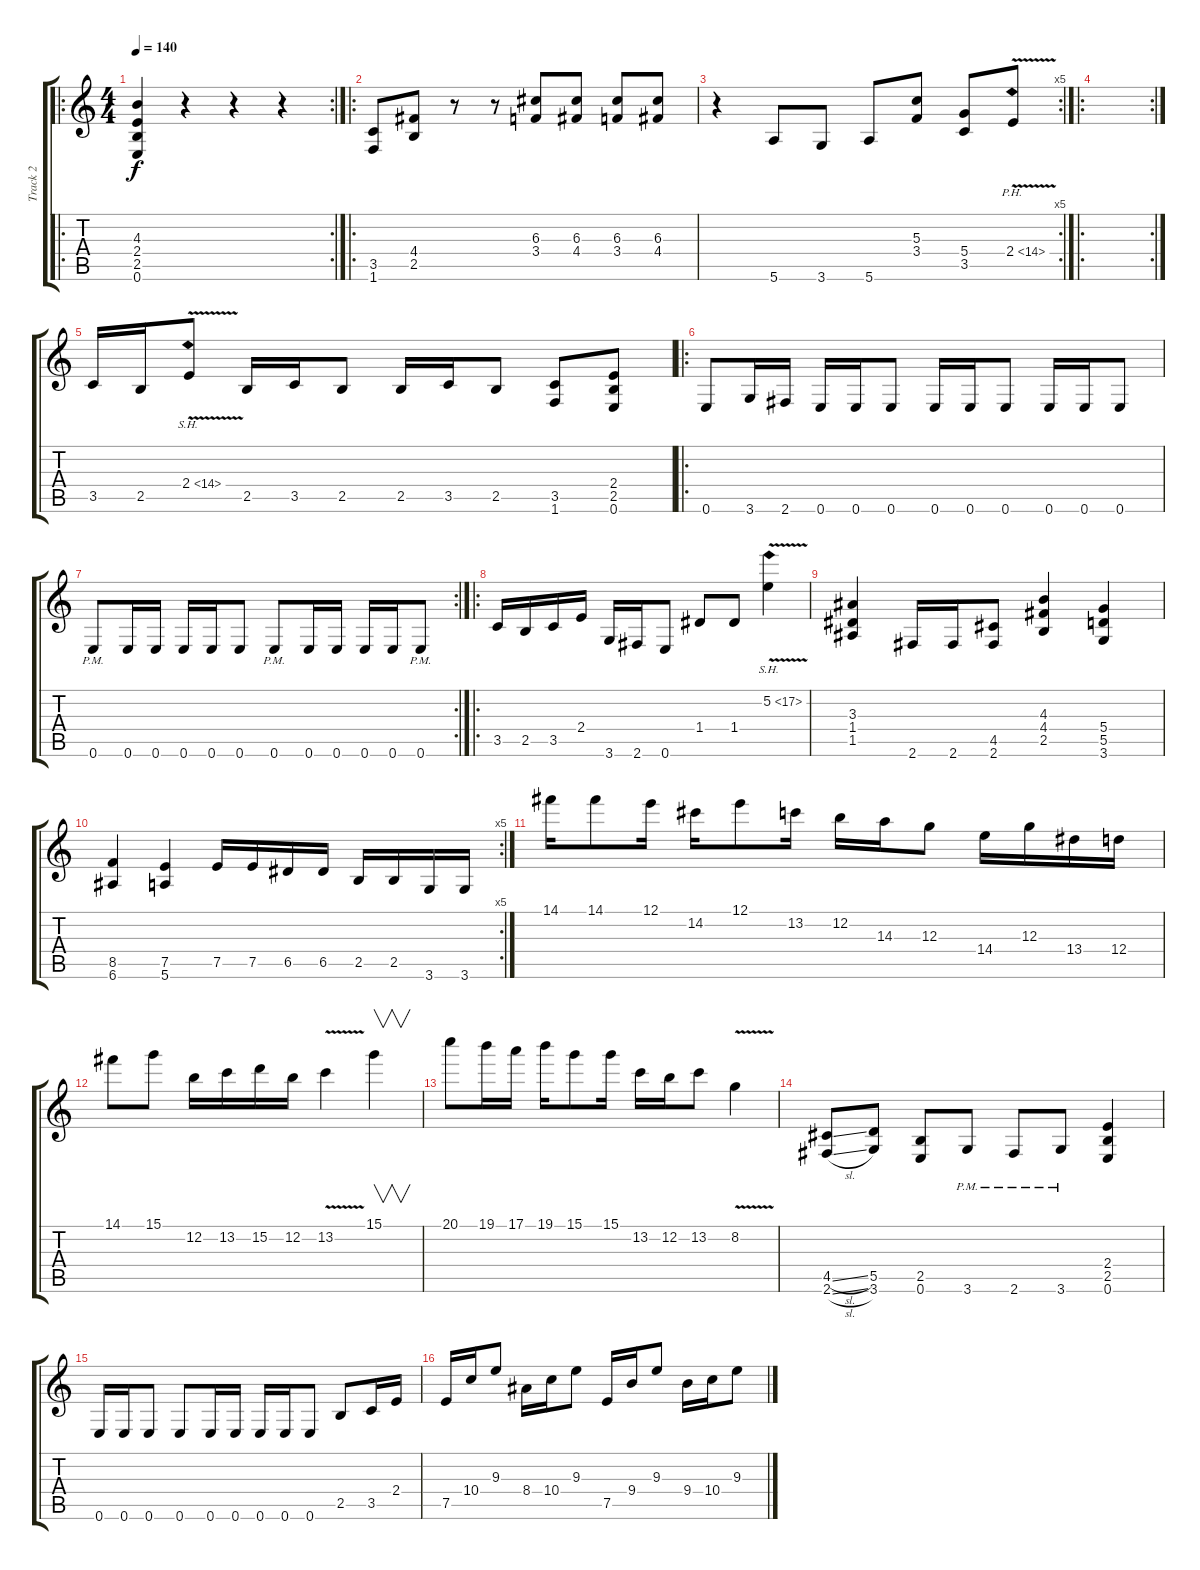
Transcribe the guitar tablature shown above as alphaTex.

\track ("Track 2" "Track 2") {instrument distortionguitar}
\staff {score tabs}
\tuning (E4 B3 G3 D3 A2 E2) {hide}
\ro
\rc 2
\ts (4 4)
\tempo 140
\clef g2
\ks c
(4.3 2.4 2.5 0.6).4{dy f instrument distortionguitar} r.4 r.4 r.4 |
\ro
(3.5 1.6).8 (4.4 2.5).8 r.8 r.8 (6.3 3.4).8 (6.3 4.4).8 (6.3 3.4).8 (6.3 4.4).8 |
\rc 5
r.4 5.6.8 3.6.8 5.6.8 (5.3 3.4).8 (5.4 3.5).8 2.4{ph 12 v}.8 |
\ro
\rc 2
|
3.5.16 2.5.16 2.4{sh 12 v}.8 2.5.16 3.5.16 2.5.8 2.5.16 3.5.16 2.5.8 (3.5 1.6).8 (2.4 2.5 0.6).8 |
\ro
0.6.8 3.6.16 2.6.16 0.6.16 0.6.16 0.6.8 0.6.16 0.6.16 0.6.8 0.6.16 0.6.16 0.6.8 |
\rc 2
0.6{pm}.8 0.6.16 0.6.16 0.6.16 0.6.16 0.6.8 0.6{pm}.8 0.6.16 0.6.16 0.6.16 0.6.16 0.6{pm}.8 |
\ro
3.5.16 2.5.16 3.5.16 2.4.16 3.6.16 2.6.16 0.6.8 1.4.8 1.4.8 5.2{sh 12 v}.4 |
(3.3 1.4 1.5).4 2.6.16 2.6.16 (4.5 2.6).8 (4.3 4.4 2.5).4 (5.4 5.5 3.6).4 |
\rc 5
(8.5 6.6).4 (7.5 5.6).4 7.5.16 7.5.16 6.5.16 6.5.16 2.5.16 2.5.16 3.6.16 3.6.16 |
14.1.16 14.1.8 12.1.16 14.2.16 12.1.8 13.2.16 12.2.16 14.3.16 12.3.8 14.4.16 12.3.16 13.4.16 12.4.16 |
14.1.8 15.1.8 12.2.16 13.2.16 15.2.16 12.2.16 13.2{v}.4 15.1.4{v} |
20.1.8 19.1.16 17.1.16 19.1.16 15.1.8 15.1.16 13.2.16 12.2.16 13.2.8 8.2{v}.4 |
(4.5{sl} 2.6{sl}).8 (5.5 3.6).8 (2.5 0.6).8 3.6{pm}.8 2.6{pm}.8 3.6{pm}.8 (2.4 2.5 0.6).4 |
0.6.16 0.6.16 0.6.8 0.6.8 0.6.16 0.6.16 0.6.16 0.6.16 0.6.8 2.5.8 3.5.16 2.4.16 |
7.5.16 10.4.16 9.3.8 8.4.16 10.4.16 9.3.8 7.5.16 9.4.16 9.3.8 9.4.16 10.4.16 9.3.8
